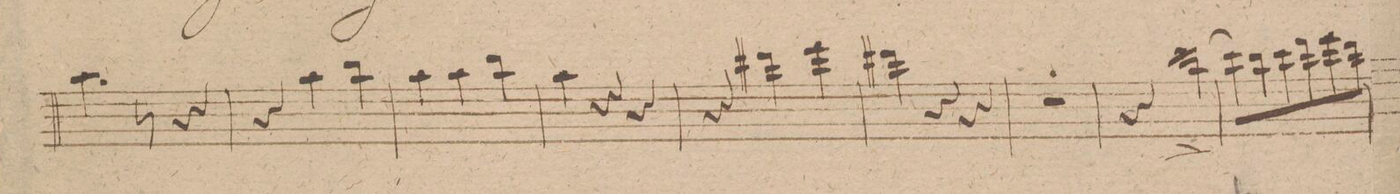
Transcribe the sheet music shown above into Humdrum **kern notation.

**kern	**dynam
*I"Flauto 1mo	*
*clefG2	*
*k[f#]	*
*met(c|)	*
*M3/4	*
4.aa\	.
8r	.
4r	.
=189	=189
4r	.
4aa\	.
4bb\	.
=190	=190
4aa\	.
4aa\	.
4bb\	.
=191	=191
4aa\	.
4r	.
4r	.
=192	=192
4r	.
4ddd#X\	.
4eee\	.
=193	=193
4ddd#X\	.
4r	.
4r	.
=194	=194
2.r	.
=195	=195
4r	.
[2ccc\^<	.
=196	=196
8ccc\L]	.
8bb\	.
8ccc\	.
8ddd\	.
8eee\	.
8ddd\J	.
=197	=197
*-	*-
